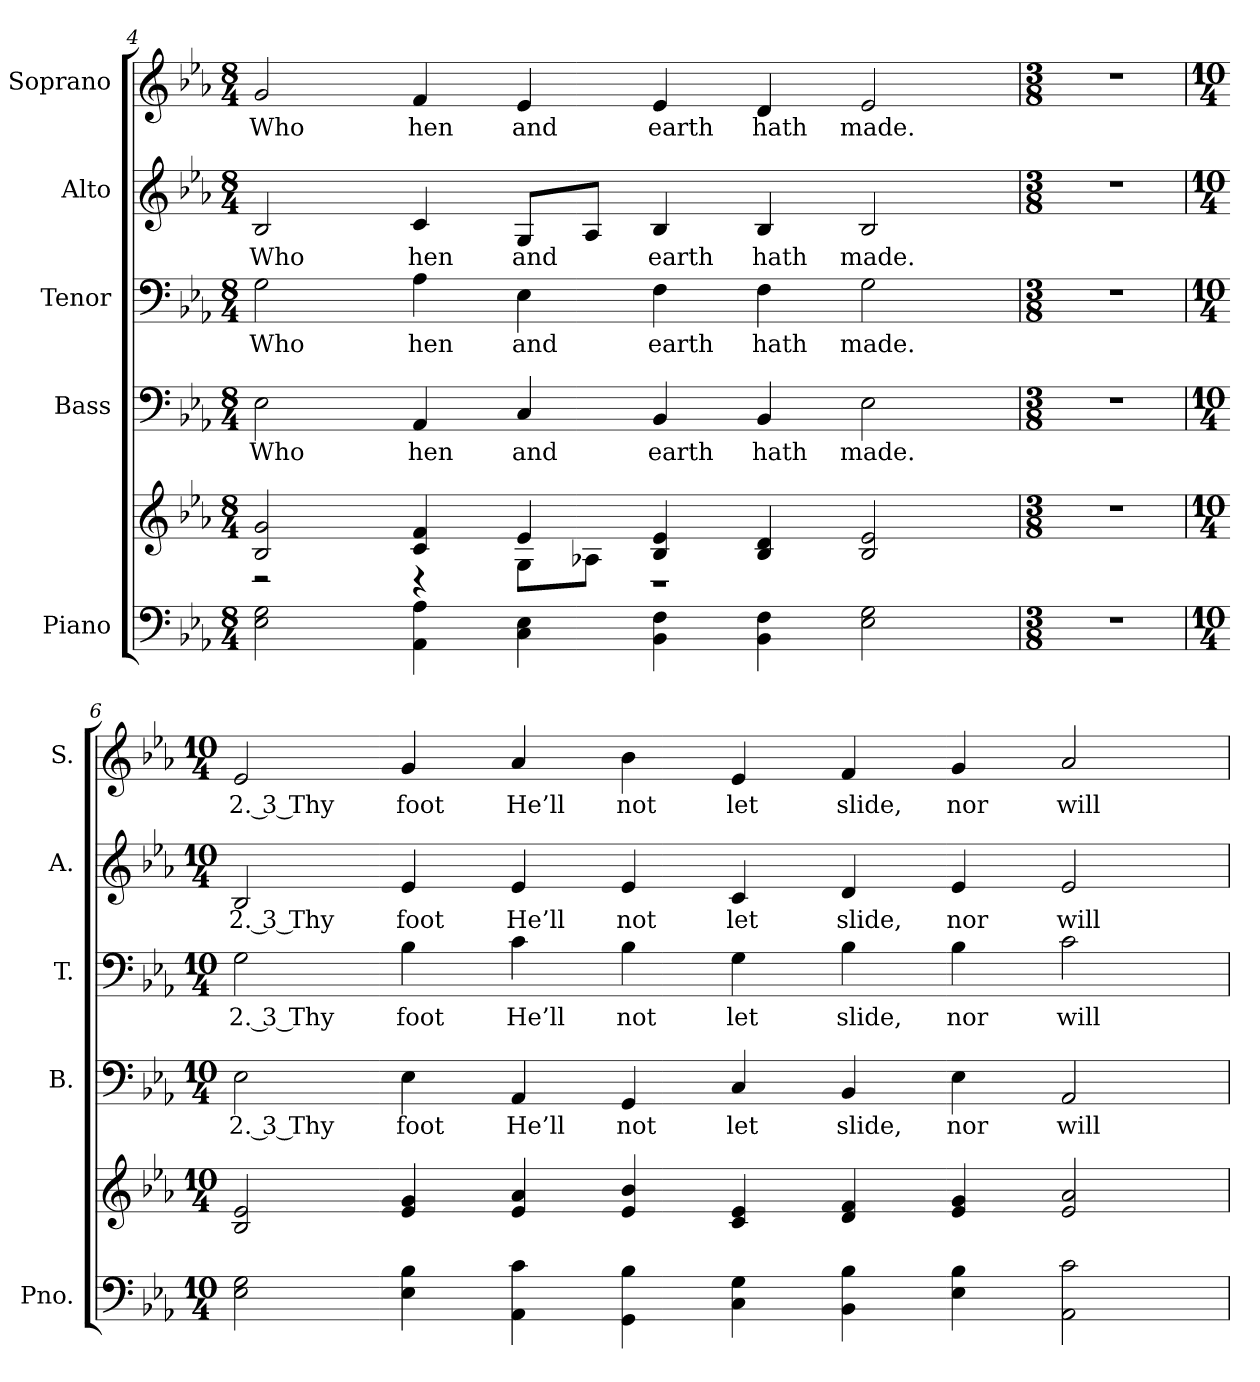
**kern	**kern	**kern	**text	**kern	**text	**kern	**text	**kern	**text
*part5	*part5	*part4	*part4	*part3	*part3	*part2	*part2	*part1	*part1
*staff6	*staff5	*staff4	*staff4	*staff3	*staff3	*staff2	*staff2	*staff1	*staff1
*I"Piano	*	*I"Bass	*	*I"Tenor	*	*I"Alto	*	*I"Soprano	*
*I'Pno.	*	*I'B.	*	*I'T.	*	*I'A.	*	*I'S.	*
*clefF4	*clefG2	*clefF4	*	*clefF4	*	*clefG2	*	*clefG2	*
*k[b-e-a-]	*k[b-e-a-]	*k[b-e-a-]	*	*k[b-e-a-]	*	*k[b-e-a-]	*	*k[b-e-a-]	*
*E-:	*E-:	*E-:	*	*E-:	*	*E-:	*	*E-:	*
*M8/4	*M8/4	*M8/4	*	*M8/4	*	*M8/4	*	*M8/4	*
=4	=4	=4	=4	=4	=4	=4	=4	=4	=4
*	*^	*	*	*	*	*	*	*	*
!	!	!	!	!LO:LY:b:color=#000000	!	!	!	!	!	!
!	!	!	!	!	!	!LO:LY:b:color=#000000	!	!	!	!
!	!	!	!	!	!	!	!	!LO:LY:b:color=#000000	!	!
!	!	!	!	!	!	!	!	!	!	!LO:LY:b:color=#000000
2E-i\ 2Gi	2B-i/ 2gi	2r	2E-i\	Who	2Gi\	Who	2B-i/	Who	2gi/	Who
!	!	!	!	!LO:LY:b:color=#000000	!	!	!	!	!	!
!	!	!	!	!	!	!LO:LY:b:color=#000000	!	!	!	!
!	!	!	!	!	!	!	!	!LO:LY:b:color=#000000	!	!
!	!	!	!	!	!	!	!	!	!	!LO:LY:b:color=#000000
4AA-i\ 4A-i	4ci/ 4fi	4r	4AA-i/	hen	4A-i\	hen	4ci/	hen	4fi/	hen
!	!	!	!	!LO:LY:b:color=#000000	!	!	!	!	!	!
!	!	!	!	!	!	!LO:LY:b:color=#000000	!	!	!	!
!	!	!	!	!	!	!	!	!LO:LY:b:color=#000000	!	!
!	!	!	!	!	!	!	!	!	!	!LO:LY:b:color=#000000
4Ci\ 4E-i	4e-i/	8Gi\L	4Ci/	and	4E-i\	and	8Gi/L	and	4e-i/	and
.	.	8A-Xi\J	.	.	.	.	8A-i/J	.	.	.
!	!	!	!	!LO:LY:b:color=#000000	!	!	!	!	!	!
!	!	!	!	!	!	!LO:LY:b:color=#000000	!	!	!	!
!	!	!	!	!	!	!	!	!LO:LY:b:color=#000000	!	!
!	!	!	!	!	!	!	!	!	!	!LO:LY:b:color=#000000
4BB-i\ 4Fi	4B-i/ 4e-i	1r	4BB-i/	earth	4Fi\	earth	4B-i/	earth	4e-i/	earth
!	!	!	!	!LO:LY:b:color=#000000	!	!	!	!	!	!
!	!	!	!	!	!	!LO:LY:b:color=#000000	!	!	!	!
!	!	!	!	!	!	!	!	!LO:LY:b:color=#000000	!	!
!	!	!	!	!	!	!	!	!	!	!LO:LY:b:color=#000000
4BB-i\ 4Fi	4B-i/ 4di	.	4BB-i/	hath	4Fi\	hath	4B-i/	hath	4di/	hath
!	!	!	!	!LO:LY:b:color=#000000	!	!	!	!	!	!
!	!	!	!	!	!	!LO:LY:b:color=#000000	!	!	!	!
!	!	!	!	!	!	!	!	!LO:LY:b:color=#000000	!	!
!	!	!	!	!	!	!	!	!	!	!LO:LY:b:color=#000000
2E-i\ 2Gi	2B-i/ 2e-i	.	2E-i\	made.	2Gi\	made.	2B-i/	made.	2e-i/	made.
*	*v	*v	*	*	*	*	*	*	*	*
!!LO:PB:g=z
=5	=5	=5	=5	=5	=5	=5	=5	=5	=5
*M3/8	*M3/8	*M3/8	*	*M3/8	*	*M3/8	*	*M3/8	*
!LO:N:vis=1	!LO:N:vis=1	!LO:N:vis=1	!	!LO:N:vis=1	!	!LO:N:vis=1	!	!LO:N:vis=1	!
4.r	4.r	4.r	.	4.r	.	4.r	.	4.r	.
=6	=6	=6	=6	=6	=6	=6	=6	=6	=6
*M10/4	*M10/4	*M10/4	*	*M10/4	*	*M10/4	*	*M10/4	*
!	!	!	!LO:LY:b:color=#000000	!	!	!	!	!	!
!	!	!	!	!	!LO:LY:b:color=#000000	!	!	!	!
!	!	!	!	!	!	!	!LO:LY:b:color=#000000	!	!
!	!	!	!	!	!	!	!	!	!LO:LY:b:color=#000000
2E-i\ 2Gi	2B-i/ 2e-i	2E-i\	2. 3 Thy	2Gi\	2. 3 Thy	2B-i/	2. 3 Thy	2e-i/	2. 3 Thy
!	!	!	!LO:LY:b:color=#000000	!	!	!	!	!	!
!	!	!	!	!	!LO:LY:b:color=#000000	!	!	!	!
!	!	!	!	!	!	!	!LO:LY:b:color=#000000	!	!
!	!	!	!	!	!	!	!	!	!LO:LY:b:color=#000000
4E-i\ 4B-i	4e-i/ 4gi	4E-i\	foot	4B-i\	foot	4e-i/	foot	4gi/	foot
!	!	!	!LO:LY:b:color=#000000	!	!	!	!	!	!
!	!	!	!	!	!LO:LY:b:color=#000000	!	!	!	!
!	!	!	!	!	!	!	!LO:LY:b:color=#000000	!	!
!	!	!	!	!	!	!	!	!	!LO:LY:b:color=#000000
4AA-i\ 4ci	4e-i/ 4a-i	4AA-i/	He’ll	4ci\	He’ll	4e-i/	He’ll	4a-i/	He’ll
!	!	!	!LO:LY:b:color=#000000	!	!	!	!	!	!
!	!	!	!	!	!LO:LY:b:color=#000000	!	!	!	!
!	!	!	!	!	!	!	!LO:LY:b:color=#000000	!	!
!	!	!	!	!	!	!	!	!	!LO:LY:b:color=#000000
4GGi\ 4B-i	4e-i/ 4b-i	4GGi/	not	4B-i\	not	4e-i/	not	4b-i\	not
!	!	!	!LO:LY:b:color=#000000	!	!	!	!	!	!
!	!	!	!	!	!LO:LY:b:color=#000000	!	!	!	!
!	!	!	!	!	!	!	!LO:LY:b:color=#000000	!	!
!	!	!	!	!	!	!	!	!	!LO:LY:b:color=#000000
4Ci\ 4Gi	4ci/ 4e-i	4Ci/	let	4Gi\	let	4ci/	let	4e-i/	let
!	!	!	!LO:LY:b:color=#000000	!	!	!	!	!	!
!	!	!	!	!	!LO:LY:b:color=#000000	!	!	!	!
!	!	!	!	!	!	!	!LO:LY:b:color=#000000	!	!
!	!	!	!	!	!	!	!	!	!LO:LY:b:color=#000000
4BB-i\ 4B-i	4di/ 4fi	4BB-i/	slide,	4B-i\	slide,	4di/	slide,	4fi/	slide,
!	!	!	!LO:LY:b:color=#000000	!	!	!	!	!	!
!	!	!	!	!	!LO:LY:b:color=#000000	!	!	!	!
!	!	!	!	!	!	!	!LO:LY:b:color=#000000	!	!
!	!	!	!	!	!	!	!	!	!LO:LY:b:color=#000000
4E-i\ 4B-i	4e-i/ 4gi	4E-i\	nor	4B-i\	nor	4e-i/	nor	4gi/	nor
!	!	!	!LO:LY:b:color=#000000	!	!	!	!	!	!
!	!	!	!	!	!LO:LY:b:color=#000000	!	!	!	!
!	!	!	!	!	!	!	!LO:LY:b:color=#000000	!	!
!	!	!	!	!	!	!	!	!	!LO:LY:b:color=#000000
2AA-i\ 2ci	2e-i/ 2a-i	2AA-i/	will	2ci\	will	2e-i/	will	2a-i/	will
=	=	=	=	=	=	=	=	=	=
*-	*-	*-	*-	*-	*-	*-	*-	*-	*-
